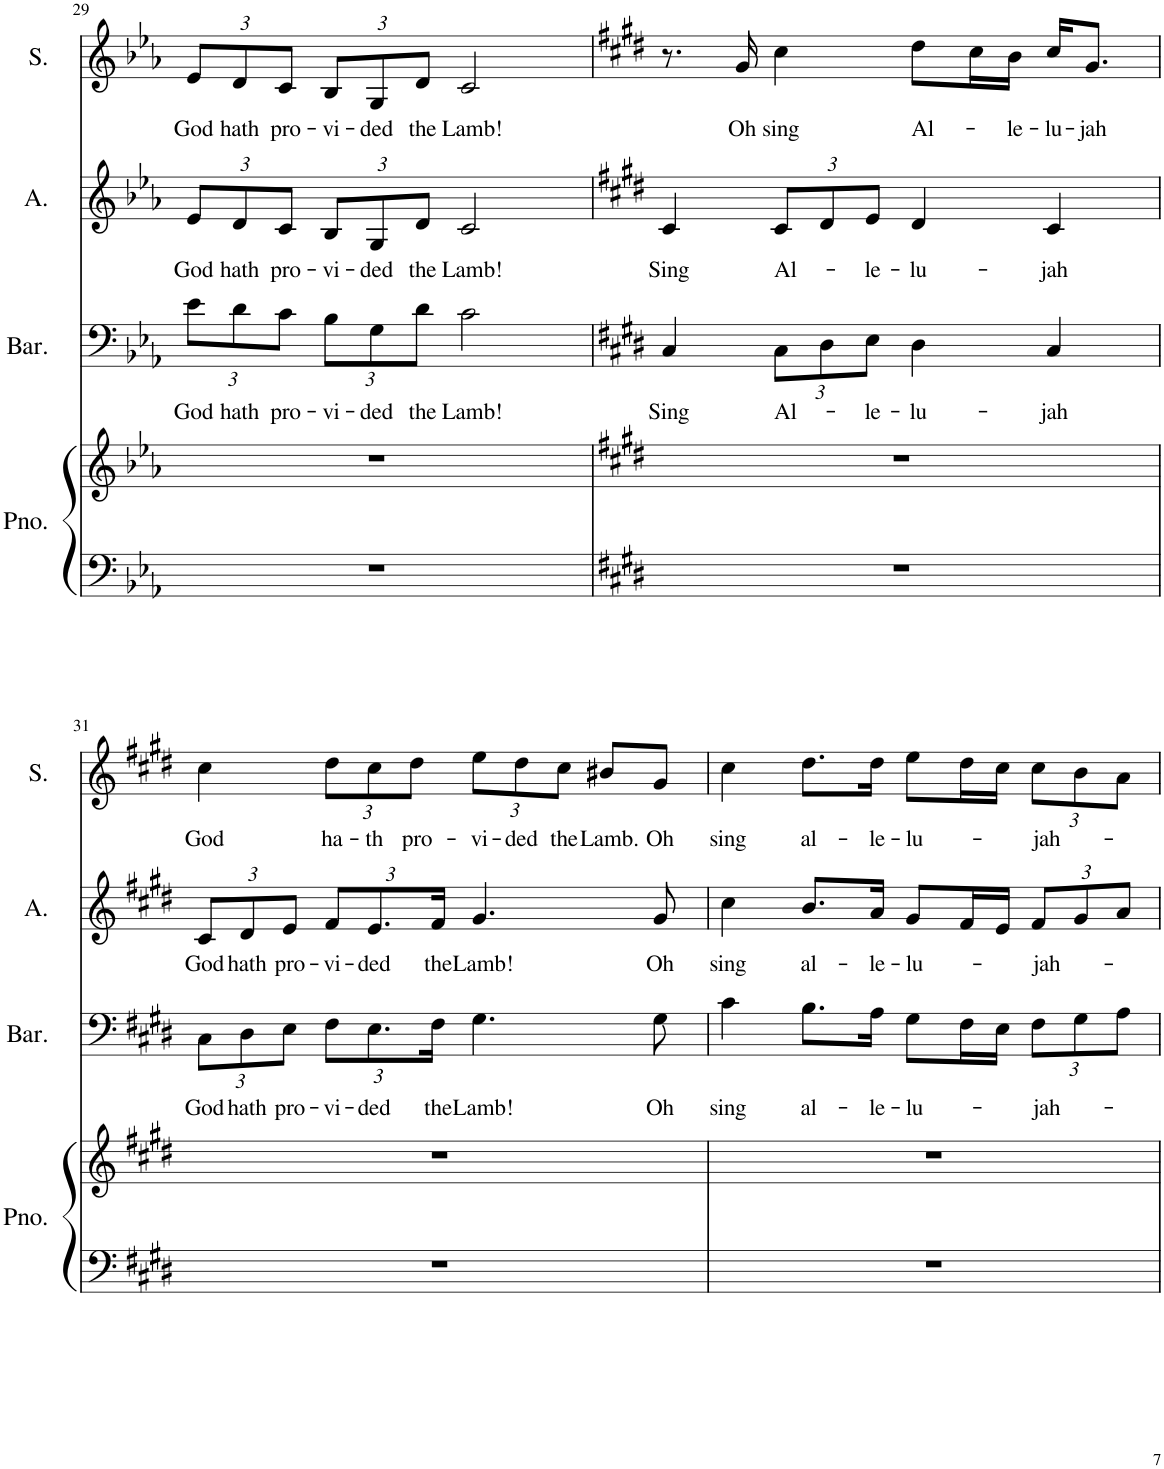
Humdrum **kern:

**kern	**kern	**kern	**text	**kern	**text	**kern	**text
*part4	*part4	*part3	*part3	*part2	*part2	*part1	*part1
*staff5	*staff4	*staff3	*staff3	*staff2	*staff2	*staff1	*staff1
*I"Piano	*	*I"Baritone	*	*I"Alto	*	*I"Soprano	*
*I'Pno.	*	*I'Bar.	*	*I'A.	*	*I'S.	*
!!LO:PB:g=z
*clefF4	*clefG2	*clefF4	*	*clefG2	*	*clefG2	*
*k[b-e-a-]	*k[b-e-a-]	*k[b-e-a-]	*	*k[b-e-a-]	*	*k[b-e-a-]	*
*M4/4	*M4/4	*M4/4	*	*M4/4	*	*M4/4	*
*	*	*Xbrackettup	*	*	*	*	*
=29	=29	=29	=29	=29	=29	=29	=29
!	!	!	!LO:LY:b	!	!	!	!
*	*	*	*	*Xbrackettup	*	*	*
!	!	!	!	!	!LO:LY:b	!	!
*	*	*	*	*	*	*Xbrackettup	*
!	!	!	!	!	!	!	!LO:LY:b
1r	1r	12e-\L	God	12e-/L	God	12e-/L	God
!	!	!	!LO:LY:b	!	!LO:LY:b	!	!LO:LY:b
.	.	12d\	hath	12d/	hath	12d/	hath
!	!	!	!LO:LY:b	!	!LO:LY:b	!	!LO:LY:b
.	.	12c\J	pro-	12c/J	pro-	12c/J	pro-
!	!	!	!LO:LY:b	!	!LO:LY:b	!	!LO:LY:b
.	.	12B-\L	-vi-	12B-/L	-vi-	12B-/L	-vi-
!	!	!	!LO:LY:b	!	!LO:LY:b	!	!LO:LY:b
.	.	12G\	-ded	12G/	-ded	12G/	-ded
!	!	!	!LO:LY:b	!	!LO:LY:b	!	!LO:LY:b
.	.	12d\J	the	12d/J	the	12d/J	the
!	!	!	!LO:LY:b	!	!LO:LY:b	!	!LO:LY:b
.	.	2c\	Lamb!	2c/	Lamb!	2c/	Lamb!
=30	=30	=30	=30	=30	=30	=30	=30
*k[f#c#g#d#]	*k[f#c#g#d#]	*k[f#c#g#d#]	*	*k[f#c#g#d#]	*	*k[f#c#g#d#]	*
!	!	!	!LO:LY:b	!	!LO:LY:b	!	!
1r	1r	4C#/	Sing	4c#/	Sing	8.r	.
!	!	!	!	!	!	!	!LO:LY:b
.	.	.	.	.	.	16g#/	Oh
!	!	!	!LO:LY:b	!	!LO:LY:b	!	!LO:LY:b
.	.	12C#\L	Al-	12c#/L	Al-	4cc#\	sing
.	.	12D#\	.	12d#/	.	.	.
!	!	!	!LO:LY:b	!	!LO:LY:b	!	!
.	.	12E\J	-le-	12e/J	-le-	.	.
!	!	!	!LO:LY:b	!	!LO:LY:b	!	!LO:LY:b
.	.	4D#\	-lu-	4d#/	-lu-	8dd#\L	Al-
.	.	.	.	.	.	16cc#\L	.
!	!	!	!	!	!	!	!LO:LY:b
.	.	.	.	.	.	16b\JJ	-le-
!	!	!	!LO:LY:b	!	!LO:LY:b	!	!LO:LY:b
.	.	4C#/	-jah	4c#/	-jah	16cc#/KL	-lu-
!	!	!	!	!	!	!	!LO:LY:b
.	.	.	.	.	.	8.g#/J	-jah
!!LO:LB:g=z
=31	=31	=31	=31	=31	=31	=31	=31
!	!	!	!LO:LY:b	!	!LO:LY:b	!	!LO:LY:b
1r	1r	12C#\L	God	12c#/L	God	4cc#\	God
!	!	!	!LO:LY:b	!	!LO:LY:b	!	!
.	.	12D#\	hath	12d#/	hath	.	.
!	!	!	!LO:LY:b	!	!LO:LY:b	!	!
.	.	12E\J	pro-	12e/J	pro-	.	.
!	!	!	!LO:LY:b	!	!LO:LY:b	!	!LO:LY:b
.	.	12F#\L	-vi-	12f#/L	-vi-	12dd#\L	ha-
!	!	!	!LO:LY:b	!	!LO:LY:b	!	!LO:LY:b
.	.	12.E\	-ded	12.e/	-ded	12cc#\	-th
!	!	!	!	!	!	!	!LO:LY:b
.	.	.	.	.	.	12dd#\J	pro-
!	!	!	!LO:LY:b	!	!LO:LY:b	!	!
.	.	24F#\Jk	the	24f#/Jk	the	.	.
!	!	!	!LO:LY:b	!	!LO:LY:b	!	!LO:LY:b
.	.	4.G#\	Lamb!	4.g#/	Lamb!	12ee\L	-vi-
!	!	!	!	!	!	!	!LO:LY:b
.	.	.	.	.	.	12dd#\	-ded
!	!	!	!	!	!	!	!LO:LY:b
.	.	.	.	.	.	12cc#\J	the
!	!	!	!	!	!	!	!LO:LY:b
.	.	.	.	.	.	8b#X/L	Lamb.
!	!	!	!LO:LY:b	!	!LO:LY:b	!	!LO:LY:b
.	.	8G#\	Oh	8g#/	Oh	8g#/J	Oh
=32	=32	=32	=32	=32	=32	=32	=32
!	!	!	!LO:LY:b	!	!LO:LY:b	!	!LO:LY:b
1r	1r	4c#\	sing	4cc#\	sing	4cc#\	sing
!	!	!	!LO:LY:b	!	!LO:LY:b	!	!LO:LY:b
.	.	8.B\L	al-	8.b/L	al-	8.dd#\L	al-
!	!	!	!LO:LY:b	!	!LO:LY:b	!	!LO:LY:b
.	.	16A\Jk	-le-	16a/Jk	-le-	16dd#\Jk	-le-
!	!	!	!LO:LY:b	!	!LO:LY:b	!	!LO:LY:b
.	.	8G#\L	-lu-	8g#/L	-lu-	8ee\L	-lu-
.	.	16F#\L	.	16f#/L	.	16dd#\L	.
.	.	16E\JJ	.	16e/JJ	.	16cc#\JJ	.
!	!	!	!LO:LY:b	!	!LO:LY:b	!	!LO:LY:b
.	.	12F#\L	-jah-	12f#/L	-jah-	12cc#\L	-jah-
.	.	12G#\	.	12g#/	.	12b\	.
.	.	12A\J	.	12a/J	.	12a\J	.
=	=	=	=	=	=	=	=
*-	*-	*-	*-	*-	*-	*-	*-
